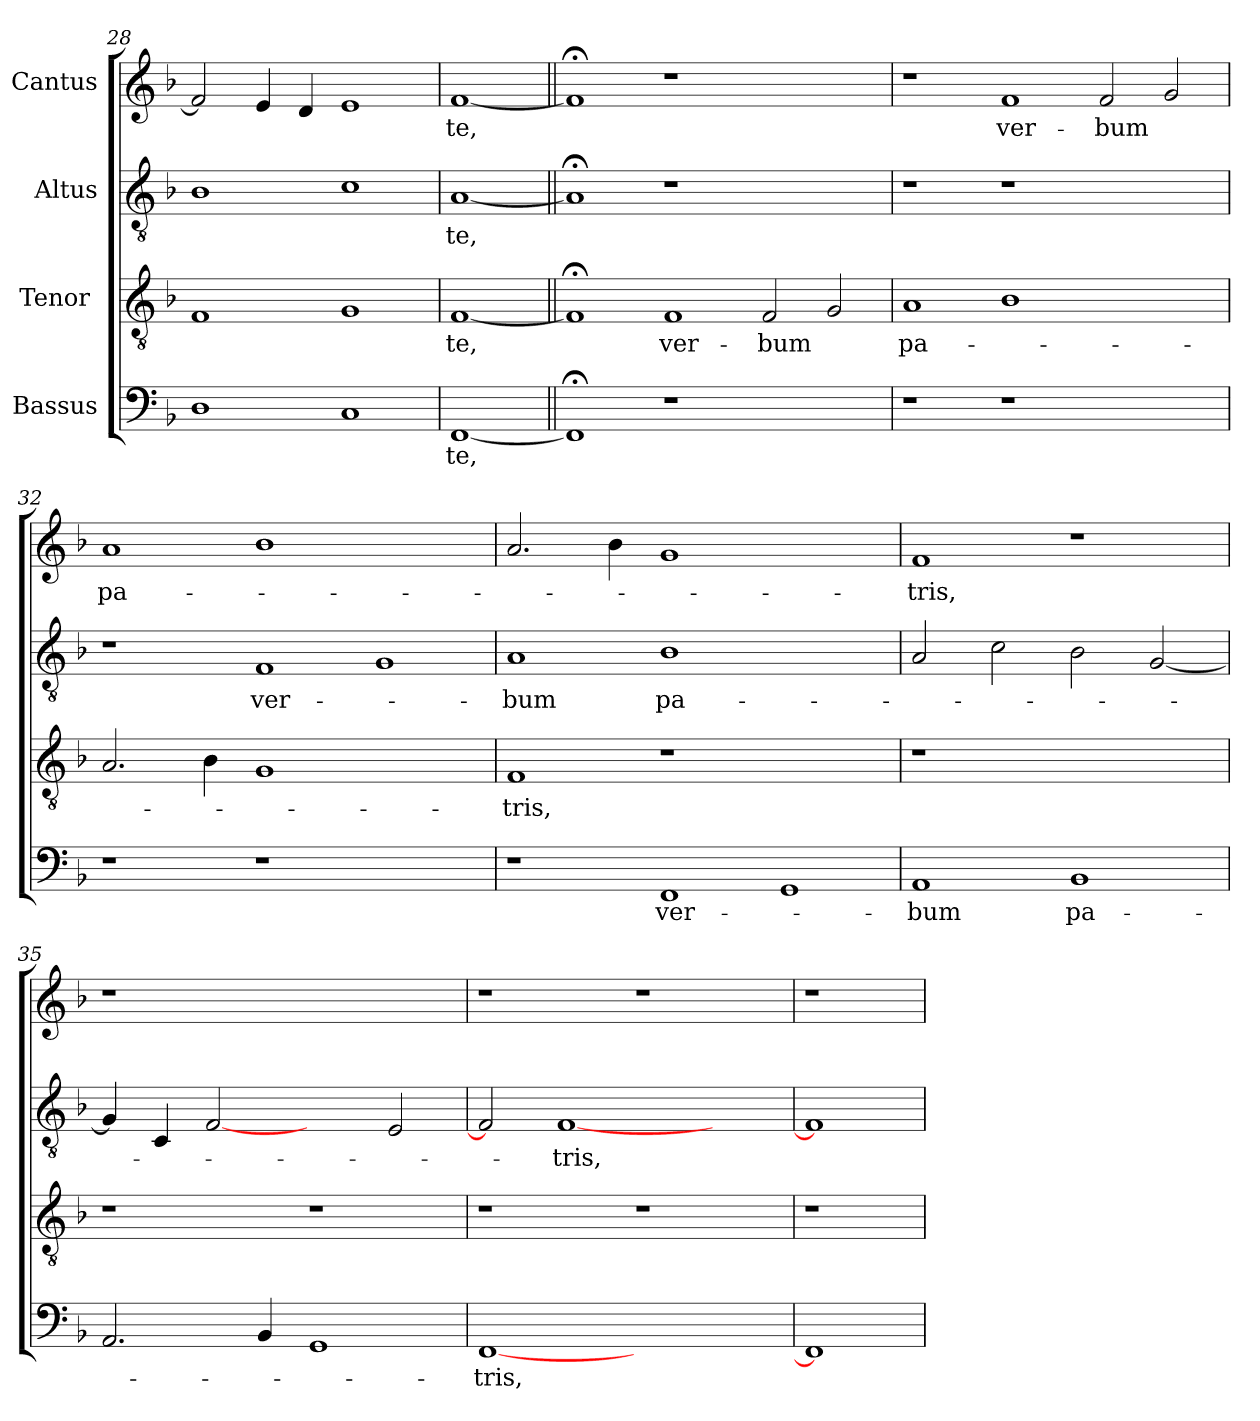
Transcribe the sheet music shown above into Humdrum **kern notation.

**kern	**text	**kern	**text	**kern	**text	**kern	**text
*part4	*part4	*part3	*part3	*part2	*part2	*part1	*part1
*staff4	*staff4	*staff3	*staff3	*staff2	*staff2	*staff1	*staff1
*I"Bassus	*	*I"Tenor 	*	*I"Altus	*	*I"Cantus	*
*clefF4	*	*clefGv2	*	*clefGv2	*	*clefG2	*
*k[b-]	*	*k[b-]	*	*k[b-]	*	*k[b-]	*
*F:	*	*F:	*	*F:	*	*F:	*
=28	=28	=28	=28	=28	=28	=28	=28
1D\	.	1F/	.	1B-\	.	2f/]	.
.	.	.	.	.	.	4e/	.
.	.	.	.	.	.	4d/	.
1C/	.	1G/	.	1c\	.	1e/	.
=29	=29	=29	=29	=29	=29	=29	=29
[1FF/	-te,	[1F/	-te,	[1A/	-te,	[1f/	-te,
=30||	=30||	=30||	=30||	=30||	=30||	=30||	=30||
1FF;</]	.	1F;</]	.	1A;</]	.	1f;</]	.
1r	.	1F/	ver-	1r	.	1r	.
1ryy	.	2F/	-bum	1ryy	.	1ryy	.
.	.	2G/	.	.	.	.	.
=31	=31	=31	=31	=31	=31	=31	=31
1r	.	1A/	pa-	1r	.	1r	.
1r	.	1B-\	.	1r	.	1f/	ver-
1ryy	.	1ryy	.	1ryy	.	2f/	-bum
.	.	.	.	.	.	2g/	.
=32	=32	=32	=32	=32	=32	=32	=32
1r	.	2.A/	.	1r	.	1a/	pa-
.	.	4B-\	.	.	.	.	.
1r	.	1G/	.	1F/	ver-	1b-\	.
1ryy	.	1ryy	.	1G/	.	1ryy	.
!!LO:LB:g=z
=33	=33	=33	=33	=33	=33	=33	=33
1r	.	1F/	-tris,	1A/	-bum	2.a/	.
.	.	.	.	.	.	4b-\	.
1FF/	ver-	1r	.	1B-\	pa-	1g/	.
1GG/	.	1ryy	.	1ryy	.	1ryy	.
=34	=34	=34	=34	=34	=34	=34	=34
1AA/	-bum	1r	.	2A/	.	1f/	-tris,
.	.	.	.	2c\	.	.	.
1BB-/	pa-	1ryy	.	2B-\	.	1r	.
.	.	.	.	[2G/	.	.	.
=35	=35	=35	=35	=35	=35	=35	=35
2.AA/	.	1r	.	4G/]	.	1r	.
.	.	.	.	4C/	.	.	.
.	.	.	.	[2F/	.	.	.
4BB-/	.	.	.	.	.	.	.
1GG/	.	1r	.	2ryy	.	1ryy	.
.	.	.	.	2E/	.	.	.
=36	=36	=36	=36	=36	=36	=36	=36
[1FF/	-tris,	1r	.	2F/]	.	1r	.
.	.	.	.	[1F/	-tris,	.	.
1ryy	.	1r	.	.	.	1r	.
.	.	.	.	2ryy	.	.	.
=37	=37	=37	=37	=37	=37	=37	=37
1FF/]	.	1r	.	1F/]	.	1r	.
=	=	=	=	=	=	=	=
*-	*-	*-	*-	*-	*-	*-	*-
